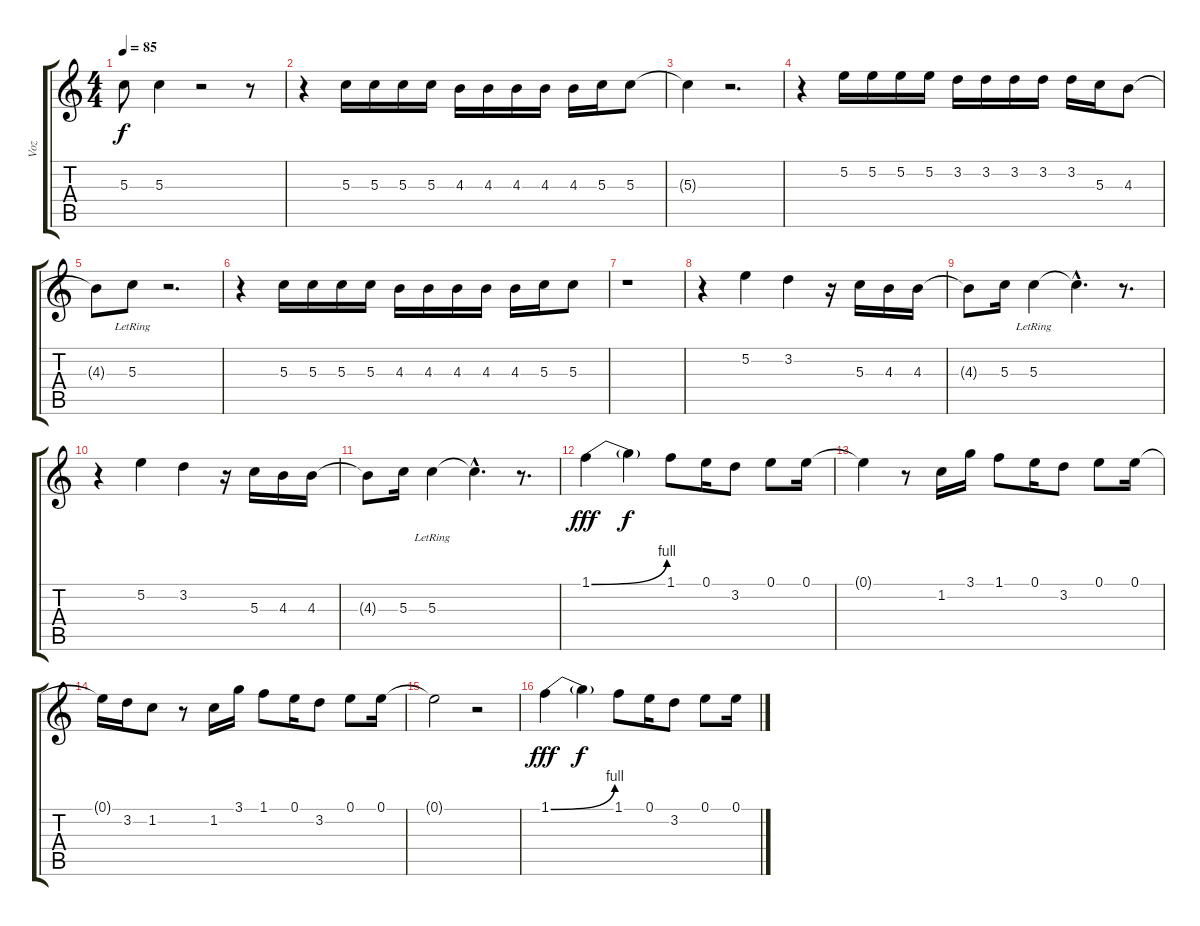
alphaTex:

\track ("Voz" "Voz") {instrument acousticguitarsteel}
\staff {score tabs}
\tuning (E4 B3 G3 D3 A2 E2) {hide}
\ts (4 4)
\tempo 85
\clef g2
\ks c
5.3{t}.8{dy f} 5.3.4 r.2 r.8 |
r.4 5.3.16 5.3.16 5.3.16 5.3.16 4.3.16 4.3.16 4.3.16 4.3.16 4.3.16 5.3.16 5.3.8 |
5.3{t}.4 r.2{d} |
r.4 5.2.16 5.2.16 5.2.16 5.2.16 3.2.16 3.2.16 3.2.16 3.2.16 3.2.16 5.3.16 4.3.8 |
4.3{t}.8 5.3{lr}.8 r.2{d} |
r.4 5.3.16 5.3.16 5.3.16 5.3.16 4.3.16 4.3.16 4.3.16 4.3.16 4.3.16 5.3.16 5.3.8 |
r.1 |
r.4 5.2.4 3.2.4 r.16 5.3.16 4.3.16 4.3.16 |
4.3{t}.8 5.3.16 5.3{lr}.4 5.3{hac t}.4{d} r.8{d} |
r.4 5.2.4 3.2.4 r.16 5.3.16 4.3.16 4.3.16 |
4.3{t}.8 5.3.16 5.3{lr}.4 5.3{hac t}.4{d} r.8{d} |
1.1{be (bend 0 0 60 4)}.4{dy fff} 1.1{t}.4{dy f} 1.1.8 0.1.16 3.2.8 0.1.8 0.1.16 |
0.1{t}.4 r.8 1.2.16 3.1.16 1.1.8 0.1.16 3.2.8 0.1.8 0.1.16 |
0.1{t}.16 3.2.16 1.2.8 r.8 1.2.16 3.1.16 1.1.8 0.1.16 3.2.8 0.1.8 0.1.16 |
0.1{t}.2 r.2 |
1.1{be (bend 0 0 60 4)}.4{dy fff} 1.1{t}.4{dy f} 1.1.8 0.1.16 3.2.8 0.1.8 0.1.16
